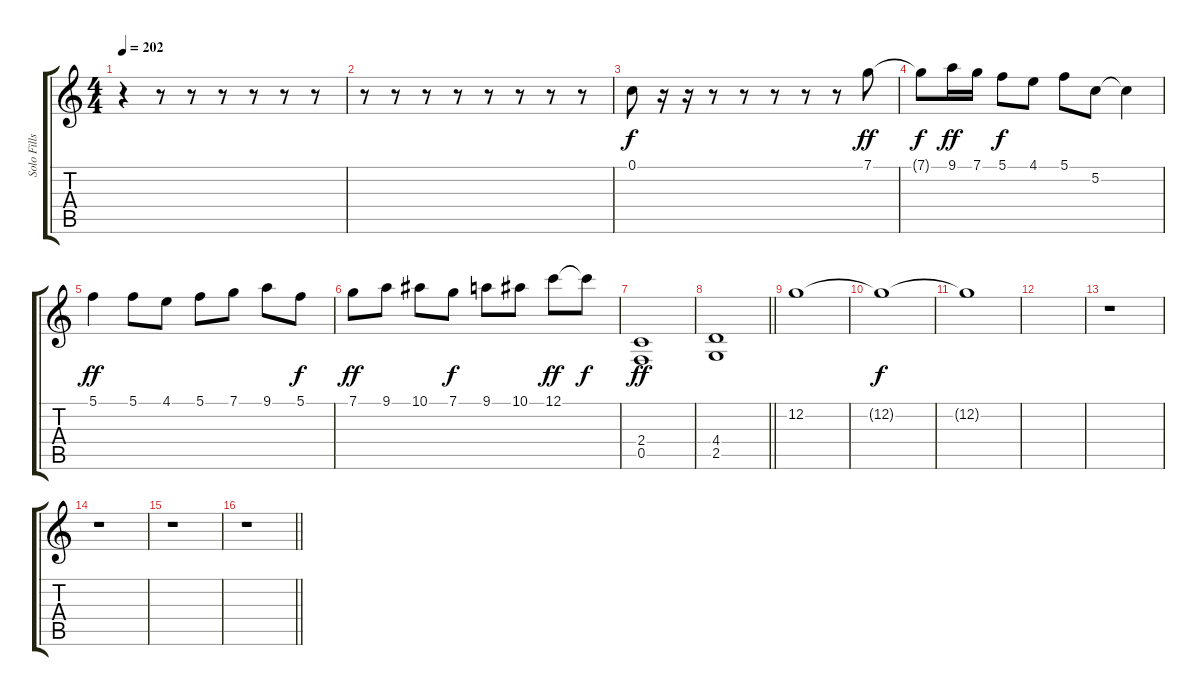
\track ("Solo Fills" "Solo Fills") {instrument distortionguitar}
\staff {score tabs}
\tuning (C4 G3 Eb3 Bb2 F2 C2) {hide}
\ts (4 4)
\tempo 202
\clef g2
\ks c
r.4{dy f} r.8 r.8 r.8 r.8 r.8 r.8 |
r.8 r.8 r.8 r.8 r.8 r.8 r.8 r.8 |
0.1.8 r.16 r.16 r.8 r.8 r.8 r.8 r.8 7.1.8{dy ff} |
7.1{t}.8{dy f} 9.1.16{dy ff} 7.1.16 5.1.8{dy f} 4.1.8 5.1.8 5.2.8 5.2{t}.4 |
5.1.4{dy ff} 5.1.8 4.1.8 5.1.8 7.1.8 9.1.8 5.1.8{dy f} |
7.1.8{dy ff} 9.1.8 10.1.8 7.1.8{dy f} 9.1.8 10.1.8 12.1.8{dy ff} 12.1{t}.8{dy f} |
(2.4 0.5).1{dy ff} |
\barLineRight lightlight
(4.4 2.5).1 |
12.2.1 |
12.2{t}.1{dy f} |
12.2{t}.1 |
|
r.1 |
r.1 |
r.1 |
\barLineRight lightlight
r.1
